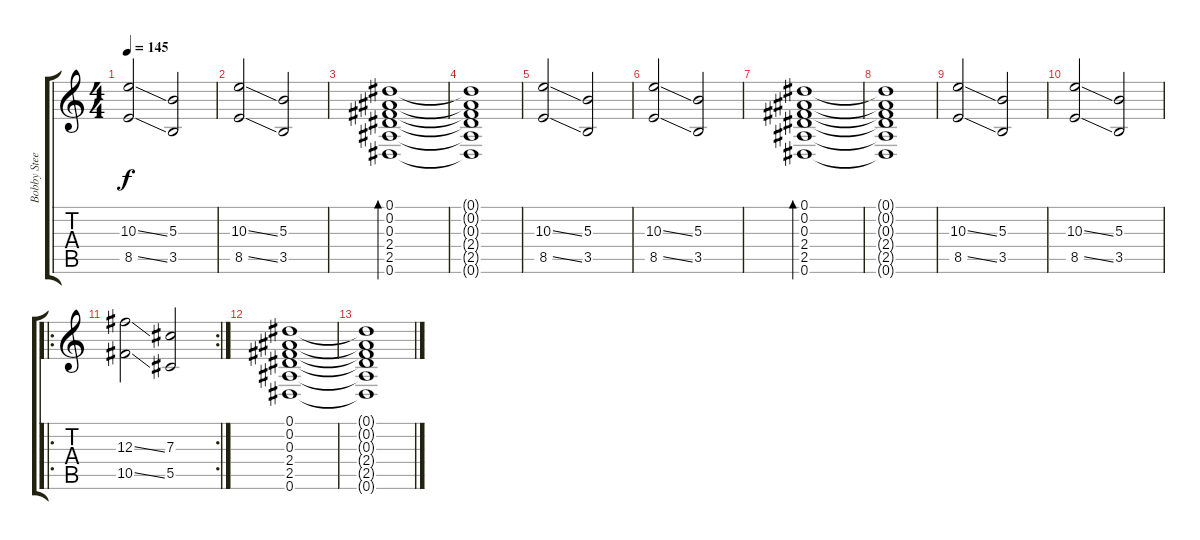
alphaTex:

\track ("Bobby Steele" "Bobby Stee") {instrument distortionguitar}
\staff {score tabs}
\tuning (Eb4 Bb3 Gb3 Db3 Ab2 Eb2) {hide}
\ts (4 4)
\tempo 145
\clef g2
\ks c
(10.3{ss} 8.5{ss}).2{dy f} (5.3 3.5).2 |
(10.3{ss} 8.5{ss}).2 (5.3 3.5).2 |
(0.1 0.2 0.3 2.4 2.5 0.6).1{bd 240} |
(0.1{t} 0.2{t} 0.3{t} 2.4{t} 2.5{t} 0.6{t}).1 |
(10.3{ss} 8.5{ss}).2 (5.3 3.5).2 |
(10.3{ss} 8.5{ss}).2 (5.3 3.5).2 |
(0.1 0.2 0.3 2.4 2.5 0.6).1{bd 240} |
(0.1{t} 0.2{t} 0.3{t} 2.4{t} 2.5{t} 0.6{t}).1 |
(10.3{ss} 8.5{ss}).2 (5.3 3.5).2 |
(10.3{ss} 8.5{ss}).2 (5.3 3.5).2 |
\ro
\rc 2
(12.3{ss} 10.5{ss}).2 (7.3 5.5).2 |
(0.1 0.2 0.3 2.4 2.5 0.6).1 |
(0.1{t} 0.2{t} 0.3{t} 2.4{t} 2.5{t} 0.6{t}).1
